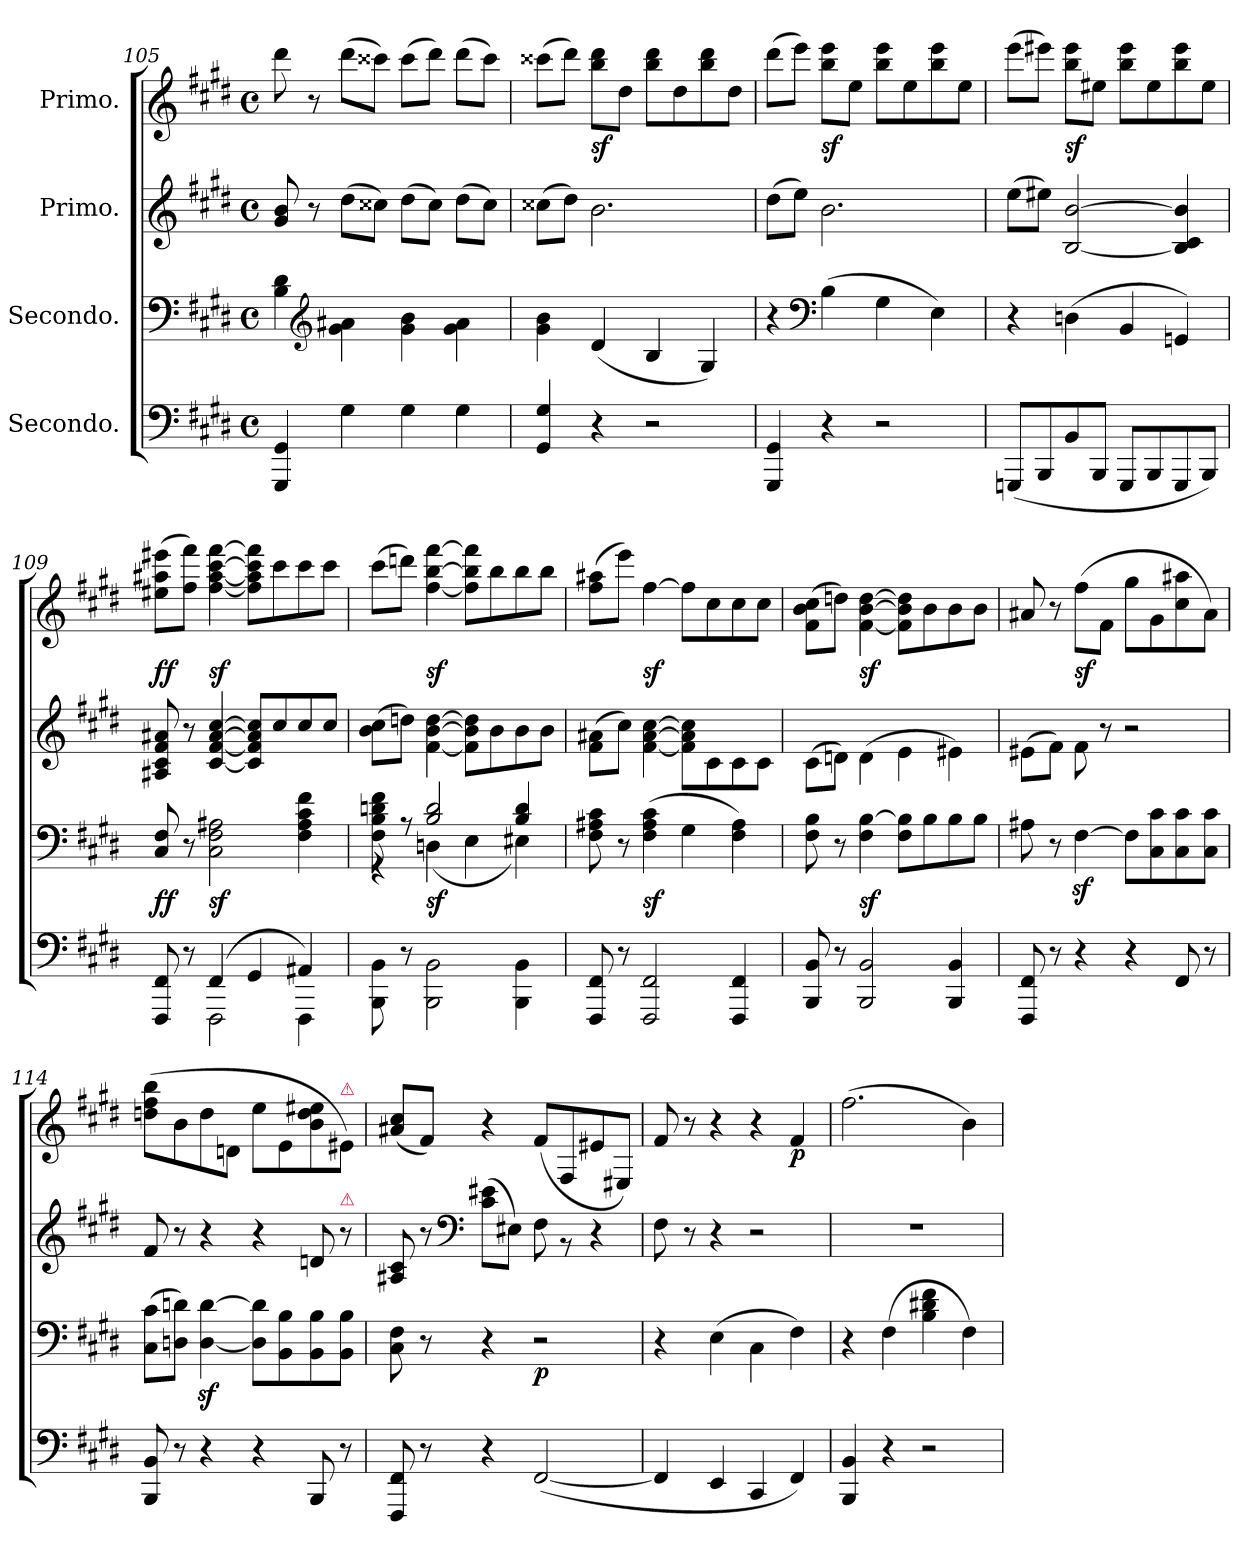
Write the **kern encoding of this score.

**kern	**kern	**dynam	**kern	**kern	**dynam
*part4	*part3	*part3	*part2	*part1	*part1
*staff4	*staff3	*staff3	*staff2	*staff1	*staff1
*I"Secondo.	*I"Secondo.	*	*I"Primo.	*I"Primo.	*
*clefF4	*clefF4	*	*clefG2	*clefG2	*
*k[f#c#g#d#]	*k[f#c#g#d#]	*	*k[f#c#g#d#]	*k[f#c#g#d#]	*
*M4/4	*M4/4	*	*M4/4	*M4/4	*
*met(c)	*met(c)	*	*met(c)	*met(c)	*
=105	=105	=105	=105	=105	=105
4GGG#/ 4GG#/	4B\ 4d#\	.	8g#/ 8b/	8ddd#\	.
.	.	.	8r	8r	.
*	*clefG2	*	*	*	*
4G#\	4g#\ 4a#X\	.	(8dd#\L	(8ddd#\L	.
.	.	.	8cc##X\J)	8ccc##X\J)	.
4G#\	4g#\ 4b\	.	(8dd#\L	(8ccc##\L	.
.	.	.	8cc##\J)	8ddd#\J)	.
4G#\	4g#\ 4a#\	.	(8dd#\L	(8ddd#\L	.
.	.	.	8cc##\J)	8ccc##\J)	.
=106	=106	=106	=106	=106	=106
4GG#/ 4G#/	4g#\ 4b\	.	(8cc##X\L	(8ccc##X\L	.
.	.	.	8dd#\J)	8ddd#\J)	.
4r	(>4d#/	.	2.b\	8bb\ 8ddd#\L	sf
.	.	.	.	8dd#\J	.
2r	4B/	.	.	8bb\ 8ddd#\L	.
.	.	.	.	8dd#\	.
.	4G#/)	.	.	8bb\ 8ddd#\	.
.	.	.	.	8dd#\J	.
=107	=107	=107	=107	=107	=107
4GGG#/ 4GG#/	4r	.	(8dd#\L	(8ddd#\L	.
.	.	.	8ee\J)	8eee\J)	.
*	*clefF4	*	*	*	*
4r	(4B\	.	2.b\	8bb\ 8eee\L	sf
.	.	.	.	8ee\J	.
2r	4G#\	.	.	8bb\ 8eee\L	.
.	.	.	.	8ee\	.
.	4E\)	.	.	8bb\ 8eee\	.
.	.	.	.	8ee\J	.
=108	=108	=108	=108	=108	=108
(8GGGn/L	4r	.	(8ee\L	(8eee\L	.
8BBB/	.	.	8ee#X\J)	8eee#X\J)	.
8BB/	(4Dn\	.	[2B/ [2b/	8bb\ 8eee#\L	sf
8BBB/J	.	.	.	8ee#X\J	.
8GGG/L	4BB/	.	.	8bb\ 8eee#\L	.
8BBB/	.	.	.	8ee#\	.
8GGG/	4GGn/)	.	4B]/ 4c#/ 4b]/	8bb\ 8eee#\	.
8BBB/J)	.	.	.	8ee#\J	.
=109	=109	=109	=109	=109	=109
*^	*	*	*	*	*
8FFF#/ 8FF#/	4ryy	8C#/ 8F#/	ff	8A#X/ 8c#/ 8f#/ 8a#X/	(8ee#X\ 8aa#X\ 8eee#X\L	ff
8r	.	8r	.	8r	8ff#\ 8fff#\J)	.
(4FF#/	2FFF#\	2C#\ 2F#\ 2A#X\	sf	[4c#/ [4f#/ [4a#/ [4cc#/	[4ff#\ [4aa#\ [4ccc#\ [4fff#\	sf
4GG#/	.	.	.	8c#]/ 8f#]/ 8a#]/ 8cc#]/L	8ff#]\ 8aa#]\ 8ccc#]\ 8fff#]\L	.
.	.	.	.	8cc#/	8ccc#\	.
4AA#X/)	4FFF#\	4F#\ 4A#\ 4c#\ 4f#\	.	8cc#/	8ccc#\	.
.	.	.	.	8cc#/J	8ccc#\J	.
*v	*v	*	*	*	*	*
=110	=110	=110	=110	=110	=110
*	*^	*	*	*	*
8BBB\ 8BB\	8F#\ 8B\ 8dn\ 8f#\	4r	.	(8b\ 8cc#\L	(8ccc#\L	.
8r	8r	.	.	8ddn\J)	8dddn\J)	.
2BBB\ 2BB\	2B/ 2d/	(4Dn\	sf	[4f#\ [4b\ [4dd\	[4ff#\ [4bb\ [4fff#\	sf
.	.	4E\	.	8f#]\ 8b]\ 8dd]\L	8ff#]\ 8bb]\ 8fff#]\L	.
.	.	.	.	8b\	8bb\	.
4BBB\ 4BB\	4B/ 4d/	4E#X\)	.	8b\	8bb\	.
.	.	.	.	8b\J	8bb\J	.
*	*v	*v	*	*	*	*
=111	=111	=111	=111	=111	=111
8FFF#/ 8FF#/	8F#\ 8A#X\ 8c#\	.	(8f#\ 8a#X\L	(8ff#\ 8aa#X\L	.
8r	8r	.	8cc#\J)	8eee\J)	.
2FFF#/ 2FF#/	(4F#\ 4A#\ 4c#\	sf	[4f#\ [4a#\ [4cc#\	[4ff#\	sf
.	4G#\	.	8f#]\ 8a#]\ 8cc#]\L	8ff#\L]	.
.	.	.	8c#\	8cc#\	.
4FFF#/ 4FF#/	4F#\ 4A#\)	.	8c#\	8cc#\	.
.	.	.	8c#\J	8cc#\J	.
=112	=112	=112	=112	=112	=112
8BBB/ 8BB/	8F#\ 8B\	.	(8c#\L	(8f#\ 8b\ 8cc#\L	.
8r	8r	.	8dn\J)	8ddn\J)	.
2BBB/ 2BB/	4F#\ [4B\	sf	(4d\	[4f#\ [4b\ [4dd\	sf
.	8F#\ 8B]\L	.	4e\	8f#]\ 8b]\ 8dd]\L	.
.	8B\	.	.	8b\	.
4BBB/ 4BB/	8B\	.	4e#X\)	8b\	.
.	8B\J	.	.	8b\J	.
=113	=113	=113	=113	=113	=113
8FFF#/ 8FF#/	8A#X\	.	(8e#X\L	8a#X/	.
8r	8r	.	8f#\J)	8r	.
4r	[4F#z>\	.	8f#\	(8ff#\L	sf
.	.	.	8r	8f#\J	.
4r	8F#\L]	.	2r	8gg#\L	.
.	8C#\ 8c#\	.	.	8g#\	.
8FF#/	8C#\ 8c#\	.	.	8cc#\ 8aa#X\	.
8r	8C#\ 8c#\J	.	.	8a#\J)	.
=114	=114	=114	=114	=114	=114
8BBB/ 8BB/	(8C#\ 8c#\L	.	8f#/	(8ddn\ 8ff#\ 8bb\L	.
8r	8Dn\ 8dn\J)	.	8r	8b\	.
4r	[4Dz>\ [4dz>\	.	4r	8dd\	.
.	.	.	.	8dn\J	.
4r	8D]\ 8d]\L	.	4r	8ee\L	.
.	8BB\ 8B\	.	.	8e\	.
8BBB/	8BB\ 8B\	.	8dn/	8b\ 8dd\ 8ee#X\	.
!	!	!	!	!LO:TX:a:color=crimson:t=⚠	!
!	!	!	!LO:TX:a:color=crimson:t=⚠	!	!
8r	8BB\ 8B\J	.	8r	8e#X\J)	.
=115	=115	=115	=115	=115	=115
8FFF#/ 8FF#/	8C#\ 8F#\	.	8A#X/ 8c#/	(8a#X/ 8cc#/L	.
8r	8r	.	8r	8f#/J)	.
*	*	*	*clefF4	*	*
4r	4r	.	(8c#\ 8e#X\L	4r	.
.	.	.	8E#X\J)	.	.
([2FF#/	2r	p	8F#\	(>8f#/L	.
.	.	.	8rBB	8F#/	.
.	.	.	4r	8e#X/	.
.	.	.	.	8E#X/J)	.
=116	=116	=116	=116	=116	=116
4FF#/]	4r	.	8F#\	8f#/	.
.	.	.	8r	8r	.
4EE/	(4E\	.	4r	4r	.
4CC#/	4C#\	.	2r	4r	.
4FF#/)	4F#\)	.	.	4f#/	p
=117	=117	=117	=117	=117	=117
4BBB/ 4BB/	4r	.	1r	(2.ff#\	.
4r	(4F#\	.	.	.	.
2r	4B\ 4d#X\ 4f#\	.	.	.	.
.	4F#\)	.	.	4b\)	.
=	=	=	=	=	=
*-	*-	*-	*-	*-	*-
